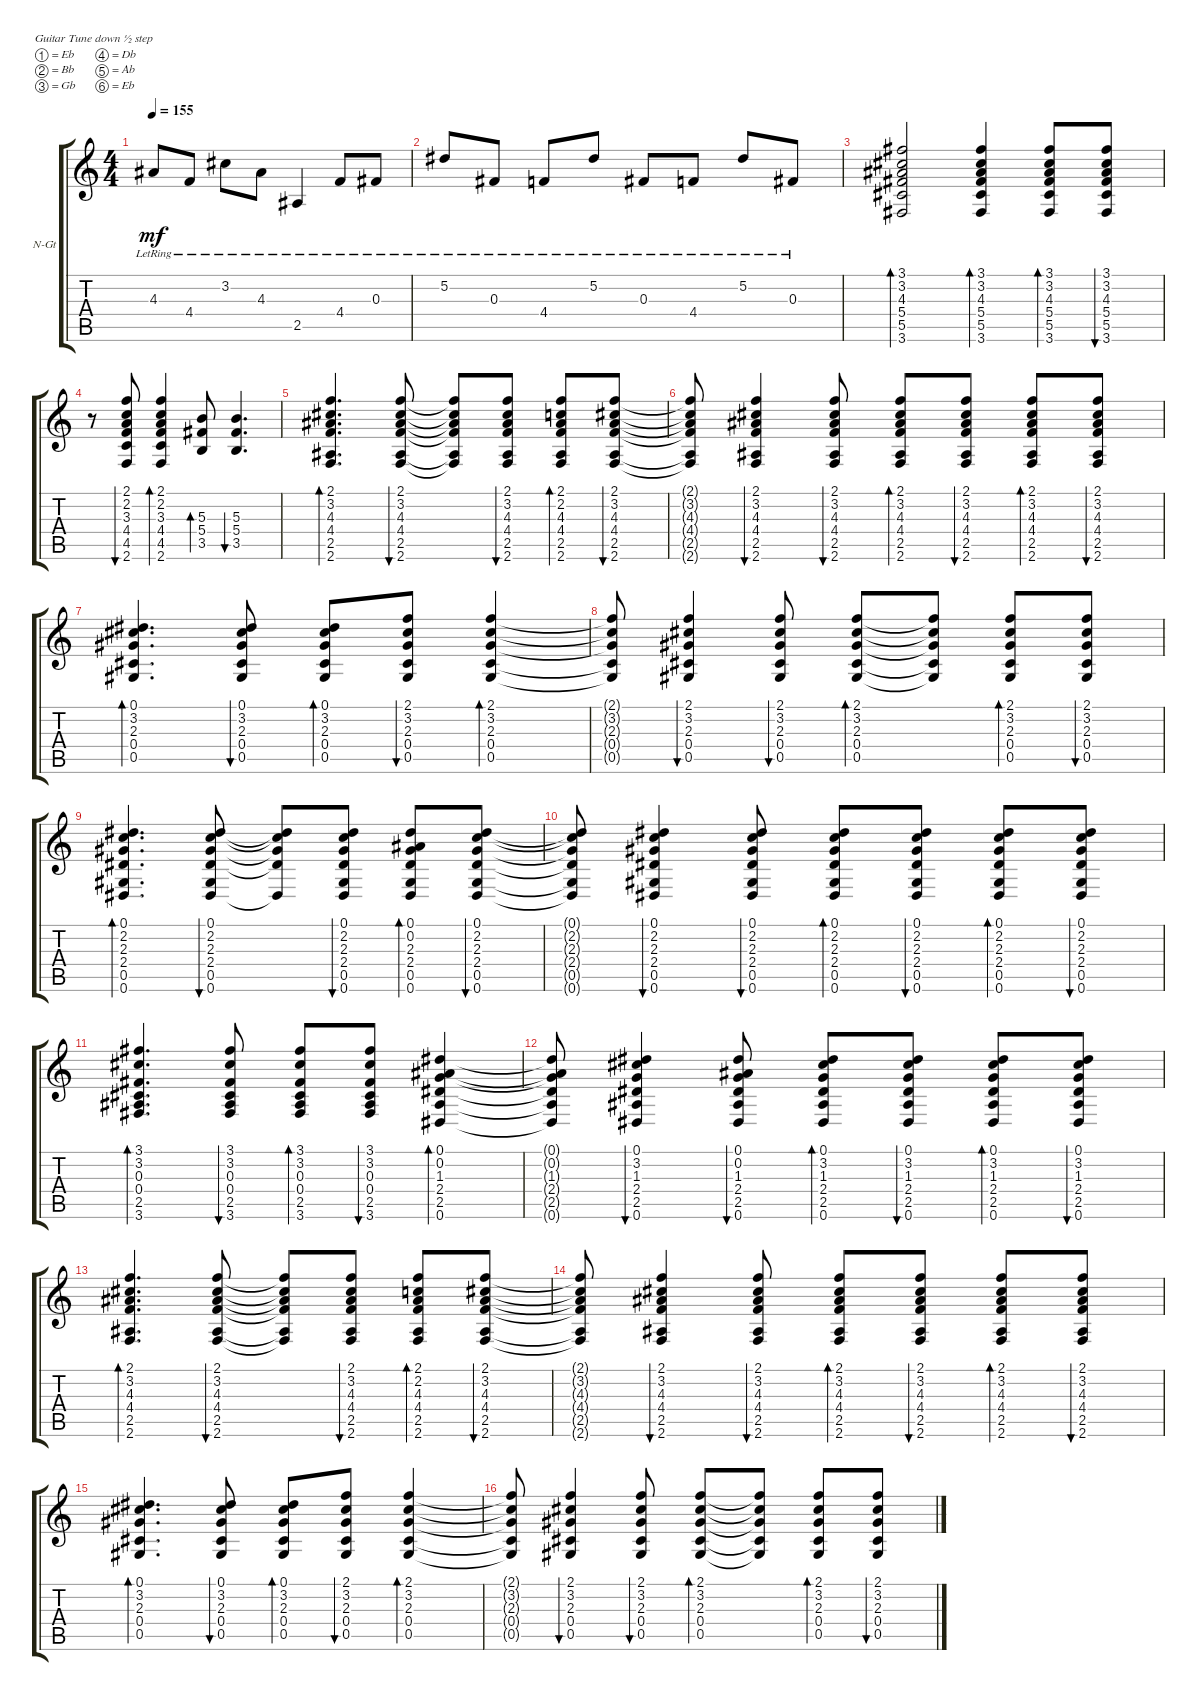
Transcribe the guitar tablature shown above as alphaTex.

\defaultSystemsLayout 4
\bracketExtendMode groupsimilarinstruments
\firstSystemTrackNameOrientation horizontal
\otherSystemsTrackNameOrientation horizontal
\track ("Guitar 2" "N-Gt") {instrument acousticguitarnylon}
\staff {score tabs}
\tuning (Eb4 Bb3 Gb3 Db3 Ab2 Eb2)
\ts (4 4)
\tempo 155
\clef g2
\ks c
4.3{lr}.8{dy mf} 4.4{lr}.8 3.2{lr}.8 4.3{lr}.8 2.5{lr}.4 4.4{lr}.8 0.3{lr}.8 |
5.2{lr}.8 0.3{lr}.8 4.4{lr}.8 5.2{lr}.8 0.3{lr}.8 4.4{lr}.8 5.2{lr}.8 0.3{lr}.8 |
(3.6 5.5 5.4 4.3 3.2 3.1).2{bd 30} (3.6 5.5 5.4 4.3 3.2 3.1).4{bd 30} (3.6 5.5 5.4 4.3 3.2 3.1).8{bd 30} (3.6 5.5 5.4 4.3 3.2 3.1).8{bu 30} |
r.8 (2.6 4.5 4.4 3.3 2.2 2.1).8{bu 30} (2.6 4.5 4.4 3.3 2.2 2.1).4{bd 30} (3.5 5.4 5.3).8{bd 30} (3.5 5.4 5.3).4{d bu 30} |
(2.6 2.5 4.4 4.3 3.2 2.1).4{d bd 57} (2.6 2.5 4.4 4.3 3.2 2.1).8{bu 47} (2.6{t} 2.5{t} 4.4{t} 4.3{t} 3.2{t} 2.1{t}).8 (2.6 2.5 4.4 4.3 3.2 2.1).8{bu 44} (2.6 2.5 4.4 4.3 2.2 2.1).8{bd 43} (2.6 2.5 4.4 4.3 3.2 2.1).8{bu 43} |
(2.6{t} 2.5{t} 4.4{t} 4.3{t} 3.2{t} 2.1{t}).8 (2.6 2.5 4.4 4.3 3.2 2.1).4{bu 58} (2.6 2.5 4.4 4.3 3.2 2.1).8{bu 49} (2.6 2.5 4.4 4.3 3.2 2.1).8{bd 44} (2.6 2.5 4.4 4.3 3.2 2.1).8{bu 44} (2.6 2.5 4.4 4.3 3.2 2.1).8{bd 44} (2.6 2.5 4.4 4.3 3.2 2.1).8{bu 44} |
(0.5 0.4 2.3 3.2 0.1).4{d bd 80} (0.5 0.4 2.3 3.2 0.1).8{bu 51} (0.5 0.4 2.3 3.2 0.1).8{bd 51} (0.5 0.4 2.3 3.2 2.1).8{bu 51} (0.5 0.4 2.3 3.2 2.1).4{bd 68} |
(0.5{t} 0.4{t} 2.3{t} 3.2{t} 2.1{t}).8 (0.5 0.4 2.3 3.2 2.1).4{bu 67} (0.5 0.4 2.3 3.2 2.1).8{bu 47} (0.5 0.4 2.3 3.2 2.1).8{bd 46} (0.5{t} 0.4{t} 2.3{t} 3.2{t} 2.1{t}).8 (0.5 0.4 2.3 3.2 2.1).8{bd 35} (0.5 0.4 2.3 3.2 2.1).8{bu 44} |
(0.6 0.5 2.4 2.3 2.2 0.1).4{d bd 43} (0.6 0.5 2.4 2.3 2.2 0.1).8{bu 34} (0.6{t} 2.4{t} 2.3{t} 2.2{t} 0.1{t}).8 (0.6 0.5 2.4 2.3 2.2 0.1).8{bu 35} (0.6 0.5 2.4 2.3 0.2 0.1).8{bd 34} (0.6 0.5 2.4 2.3 2.2 0.1).8{bu 34} |
(0.6{t} 0.5{t} 2.4{t} 2.3{t} 2.2{t} 0.1{t}).8 (0.6 0.5 2.4 2.3 2.2 0.1).4{bu 40} (0.6 0.5 2.4 2.3 2.2 0.1).8{bu 34} (0.6 0.5 2.4 2.3 2.2 0.1).8{bd 32} (0.6 0.5 2.4 2.3 2.2 0.1).8{bu 34} (0.6 0.5 2.4 2.3 2.2 0.1).8{bd 34} (0.6 0.5 2.4 2.3 2.2 0.1).8{bu 34} |
(2.5 0.4 0.3 3.2 3.1 3.6).4{d bd 50} (2.5 0.4 0.3 3.2 3.1 3.6).8{bu 37} (2.5 0.4 0.3 3.2 3.1 3.6).8{bd 36} (2.5 0.4 0.3 3.2 3.1 3.6).8{bu 37} (2.5 2.4 1.3 0.2 0.1 0.6).4{bd 46} |
(2.5{t} 2.4{t} 1.3{t} 0.2{t} 0.1{t} 0.6{t}).8 (2.5 2.4 1.3 3.2 0.1 0.6).4{bu 38} (2.5 2.4 1.3 0.2 0.1 0.6).8{bu 37} (2.5 2.4 1.3 3.2 0.1 0.6).8{bd 34} (2.5 2.4 1.3 3.2 0.1 0.6).8{bu 32} (2.5 2.4 1.3 3.2 0.1 0.6).8{bd 36} (2.5 2.4 1.3 3.2 0.1 0.6).8{bu 34} |
(2.6 2.5 4.4 4.3 3.2 2.1).4{d bd 57} (2.6 2.5 4.4 4.3 3.2 2.1).8{bu 47} (2.6{t} 2.5{t} 4.4{t} 4.3{t} 3.2{t} 2.1{t}).8 (2.6 2.5 4.4 4.3 3.2 2.1).8{bu 44} (2.6 2.5 4.4 4.3 2.2 2.1).8{bd 43} (2.6 2.5 4.4 4.3 3.2 2.1).8{bu 43} |
(2.6{t} 2.5{t} 4.4{t} 4.3{t} 3.2{t} 2.1{t}).8 (2.6 2.5 4.4 4.3 3.2 2.1).4{bu 58} (2.6 2.5 4.4 4.3 3.2 2.1).8{bu 49} (2.6 2.5 4.4 4.3 3.2 2.1).8{bd 44} (2.6 2.5 4.4 4.3 3.2 2.1).8{bu 44} (2.6 2.5 4.4 4.3 3.2 2.1).8{bd 44} (2.6 2.5 4.4 4.3 3.2 2.1).8{bu 44} |
(0.5 0.4 2.3 3.2 0.1).4{d bd 80} (0.5 0.4 2.3 3.2 0.1).8{bu 51} (0.5 0.4 2.3 3.2 0.1).8{bd 51} (0.5 0.4 2.3 3.2 2.1).8{bu 51} (0.5 0.4 2.3 3.2 2.1).4{bd 68} |
(0.5{t} 0.4{t} 2.3{t} 3.2{t} 2.1{t}).8 (0.5 0.4 2.3 3.2 2.1).4{bu 67} (0.5 0.4 2.3 3.2 2.1).8{bu 47} (0.5 0.4 2.3 3.2 2.1).8{bd 46} (0.5{t} 0.4{t} 2.3{t} 3.2{t} 2.1{t}).8 (0.5 0.4 2.3 3.2 2.1).8{bd 35} (0.5 0.4 2.3 3.2 2.1).8{bu 44}
